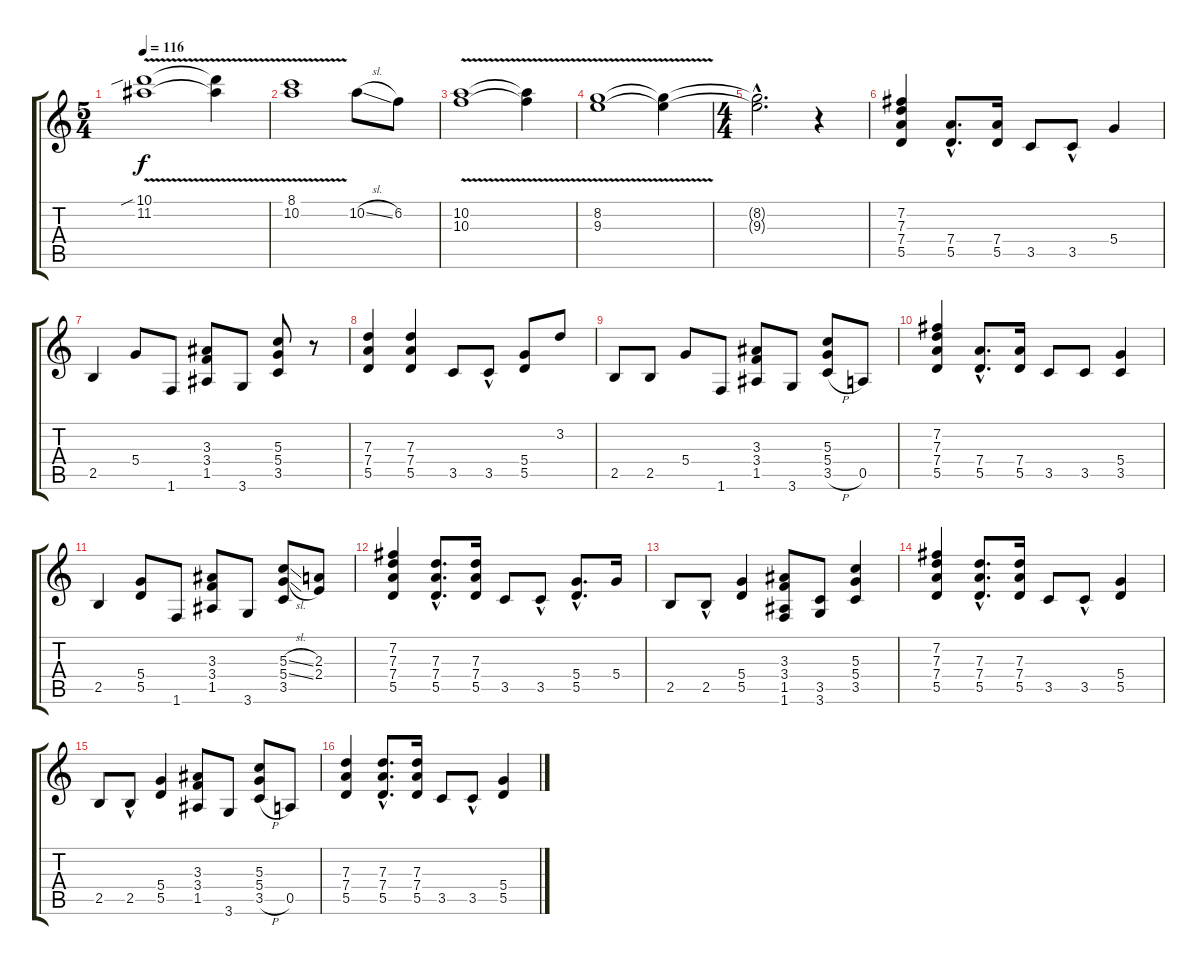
\track "" {instrument distortionguitar}
\staff {score tabs}
\tuning (E4 B3 G3 D3 A2 E2) {hide}
\ts (5 4)
\tempo 116
\clef g2
\ks c
(10.1{v sib} 11.2).1{dy f} (10.1{t} 11.2{t}).4 |
(8.1 10.2{v}).1 10.2{sl}.8 6.2.8 |
(10.2{v} 10.3).1 (10.2{t} 10.3{t}).4 |
(8.2{v} 9.3).1 (8.2{t} 9.3{t}).4 |
\ts (4 4)
(8.2{hac t} 9.3{hac t}).2{d} r.4 |
(7.2 7.3 7.4 5.5).4 (7.4{hac} 5.5{hac}).8{d} (7.4 5.5).16 3.5.8 3.5{hac}.8 5.4.4 |
2.5.4 5.4.8 1.6.8 (3.3 3.4 1.5).8 3.6.8 (5.3 5.4 3.5).8 r.8 |
(7.3 7.4 5.5).4 (7.3 7.4 5.5).4 3.5.8 3.5{hac}.8 (5.4 5.5).8 3.2.8 |
2.5.8 2.5.8 5.4.8 1.6.8 (3.3 3.4 1.5).8 3.6.8 (5.3 5.4 3.5{h}).8 0.5.8 |
(7.2 7.3 7.4 5.5).4 (7.4{hac} 5.5{hac}).8{d} (7.4 5.5).16 3.5.8 3.5.8 (5.4 3.5).4 |
2.5.4 (5.4 5.5).8 1.6.8 (3.3 3.4 1.5).8 3.6.8 (5.3{sl} 5.4{sl} 3.5).8 (2.3 2.4).8 |
(7.2 7.3 7.4 5.5).4 (7.3{hac} 7.4{hac} 5.5{hac}).8{d} (7.3 7.4 5.5).16 3.5.8 3.5{hac}.8 (5.4{hac} 5.5).8{d} 5.4.16 |
2.5.8 2.5{hac}.8 (5.4 5.5).4 (3.3 3.4 1.5 1.6).8 (3.5 3.6).8 (5.3 5.4 3.5).4 |
(7.2 7.3 7.4 5.5).4 (7.3{hac} 7.4{hac} 5.5{hac}).8{d} (7.3 7.4 5.5).16 3.5.8 3.5{hac}.8 (5.4 5.5).4 |
2.5.8 2.5{hac}.8 (5.4 5.5).4 (3.3 3.4 1.5).8 3.6.8 (5.3 5.4 3.5{h}).8 0.5.8 |
(7.3 7.4 5.5).4 (7.3{hac} 7.4{hac} 5.5{hac}).8{d} (7.3 7.4 5.5).16 3.5.8 3.5{hac}.8 (5.4 5.5).4
